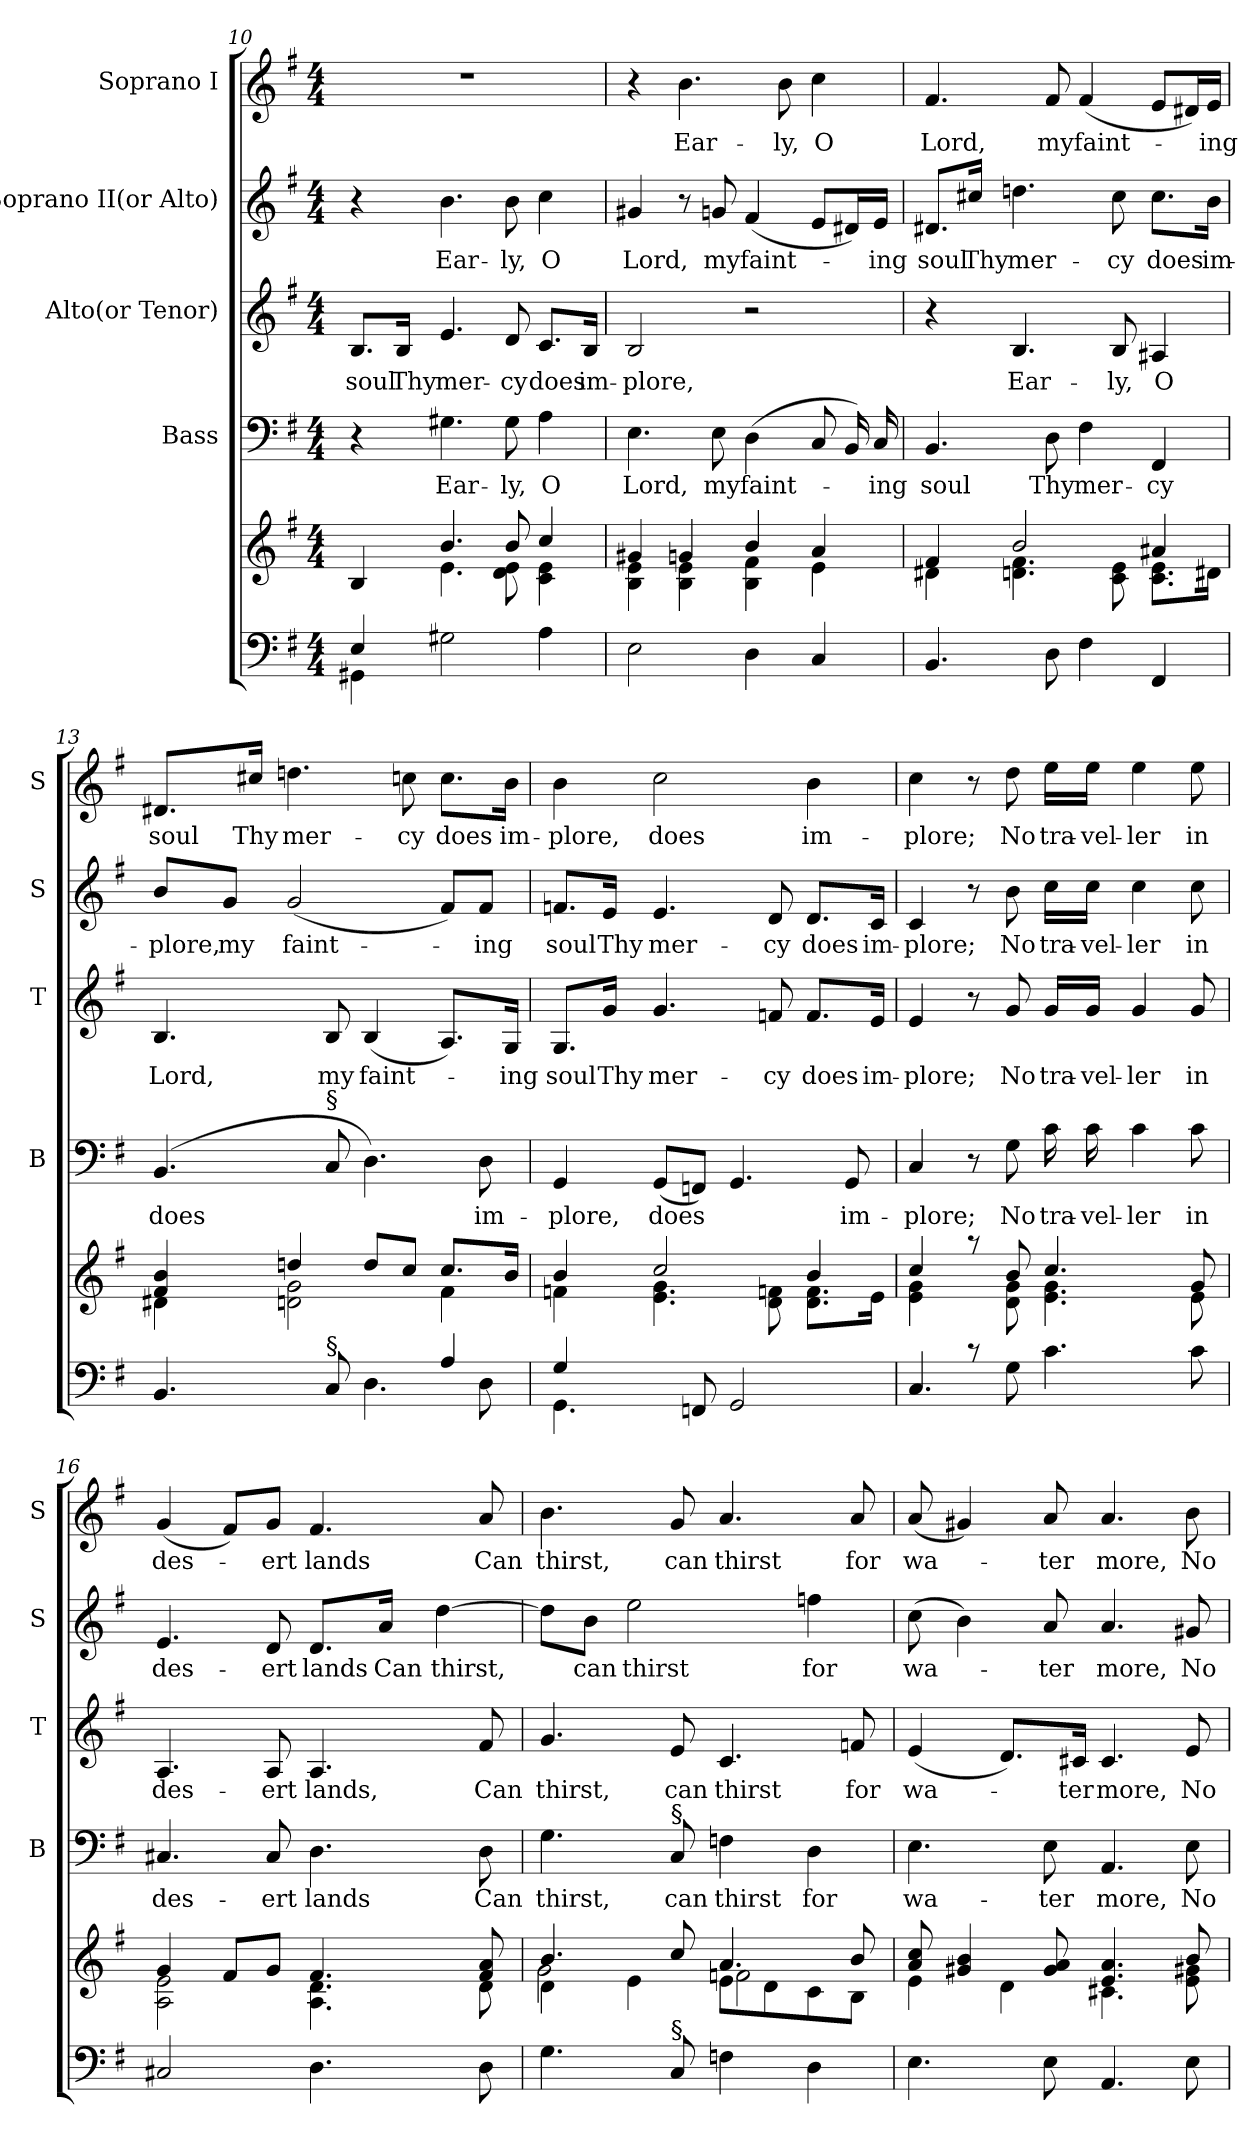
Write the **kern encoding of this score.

**kern	**kern	**kern	**text	**kern	**text	**kern	**text	**kern	**text
*part5	*part5	*part4	*part4	*part3	*part3	*part2	*part2	*part1	*part1
*staff6	*staff5	*staff4	*staff4	*staff3	*staff3	*staff2	*staff2	*staff1	*staff1
*	*	*I"Bass	*	*I"Alto(or Tenor)	*	*I"Soprano II(or Alto)	*	*I"Soprano I	*
*	*	*I'B	*	*I'T	*	*I'S	*	*I'S	*
!!LO:PB:g=z
*clefF4	*clefG2	*clefF4	*	*clefG2	*	*clefG2	*	*clefG2	*
*	*	*	*	*ITrd7c12	*	*	*	*	*
*k[f#]	*k[f#]	*k[f#]	*	*k[f#]	*	*k[f#]	*	*k[f#]	*
*G:	*G:	*G:	*	*G:	*	*G:	*	*G:	*
*M4/4	*M4/4	*M4/4	*	*M4/4	*	*M4/4	*	*M4/4	*
=10	=10	=10	=10	=10	=10	=10	=10	=10	=10
*^	*^	*	*	*	*	*	*	*	*
!	!	!	!	!	!	!	!LO:LY:b	!	!	!	!
4E/	4GG#X\	4B/	4ryy	4r	.	8.BB/L	soul	4r	.	1r	.
!	!	!	!	!	!	!	!LO:LY:b	!	!	!	!
.	.	.	.	.	.	16BB/Jk	Thy	.	.	.	.
!	!	!	!	!	!LO:LY:b	!	!LO:LY:b	!	!LO:LY:b	!	!
2G#X\	2.ryy	4.b/	4.e\	4.G#X\	Ear-	4.E/	mer-	4.b\	Ear-	.	.
!	!	!	!	!	!LO:LY:b	!	!LO:LY:b	!	!LO:LY:b	!	!
.	.	8b/	8d\ 8e\	8G#\	-ly,	8D/	-cy	8b\	-ly,	.	.
!	!	!	!	!	!LO:LY:b	!	!LO:LY:b	!	!LO:LY:b	!	!
4A\	.	4cc/	4c\ 4e\	4A\	O	8.C/L	does	4cc\	O	.	.
!	!	!	!	!	!	!	!LO:LY:b	!	!	!	!
.	.	.	.	.	.	16BB/Jk	im-	.	.	.	.
*v	*v	*	*	*	*	*	*	*	*	*	*
=11	=11	=11	=11	=11	=11	=11	=11	=11	=11	=11
!	!	!	!	!LO:LY:b	!	!LO:LY:b	!	!LO:LY:b	!	!
2E\	4g#X/	4B\ 4e\	4.E\	Lord,	2BB/	-plore,	4g#X/	Lord,	4r	.
!	!	!	!	!	!	!	!	!	!	!LO:LY:b
.	4gn/	4B\ 4e\	.	.	.	.	8r	.	4.b\	Ear-
!	!	!	!	!LO:LY:b	!	!	!	!LO:LY:b	!	!
.	.	.	8E\	my	.	.	8gn/	my	.	.
!	!	!	!	!LO:LY:b	!	!	!	!LO:LY:b	!	!
4D\	4b/	4B\ 4f#\	(>4D\	faint-	2r	.	(<4f#/	faint-	.	.
!	!	!	!	!	!	!	!	!	!	!LO:LY:b
.	.	.	.	.	.	.	.	.	8b\	-ly,
!	!	!	!	!	!	!	!	!	!	!LO:LY:b
4C/	4a/	4e\	8C/	.	.	.	8e/L	.	4cc\	O
.	.	.	16BB/)	.	.	.	16d#X/L)	.	.	.
!	!	!	!	!LO:LY:b	!	!	!	!LO:LY:b	!	!
.	.	.	16C/	-ing	.	.	16e/JJ	-ing	.	.
=12	=12	=12	=12	=12	=12	=12	=12	=12	=12	=12
!	!	!	!	!LO:LY:b	!	!	!	!LO:LY:b	!	!LO:LY:b
4.BB/	4f#/	4d#X\	4.BB/	soul	4r	.	8.d#X/L	soul	4.f#/	Lord,
!	!	!	!	!	!	!	!	!LO:LY:b	!	!
.	.	.	.	.	.	.	16cc#X/Jk	Thy	.	.
!	!	!	!	!	!	!LO:LY:b	!	!LO:LY:b	!	!
.	2b/	4.dn\ 4.f#\	.	.	4.BB/	Ear-	4.ddn\	mer-	.	.
!	!	!	!	!LO:LY:b	!	!	!	!	!	!LO:LY:b
8D\	.	.	8D\	Thy	.	.	.	.	8f#/	my
!	!	!	!	!LO:LY:b	!	!	!	!	!	!LO:LY:b
4F#\	.	.	4F#\	mer-	.	.	.	.	(<4f#/	faint-
!	!	!	!	!	!	!LO:LY:b	!	!LO:LY:b	!	!
.	.	8c\ 8e\	.	.	8BB/	-ly,	8cc#\	-cy	.	.
!	!	!	!	!LO:LY:b	!	!LO:LY:b	!	!LO:LY:b	!	!
4FF#/	4a#X/	8.c\ 8.e\L	4FF#/	-cy	4AA#X/	O	8.cc#\L	does	8e/L	.
.	.	.	.	.	.	.	.	.	16d#X/L)	.
!	!	!	!	!	!	!	!	!LO:LY:b	!	!LO:LY:b
.	.	16d#X\Jk	.	.	.	.	16b\Jk	im-	16e/JJ	-ing
!!LO:LB:g=z
=13	=13	=13	=13	=13	=13	=13	=13	=13	=13	=13
*^	*	*	*	*	*	*	*	*	*	*
!	!	!	!	!	!LO:LY:b	!	!LO:LY:b	!	!LO:LY:b	!	!LO:LY:b
4.BB/	2ryy	4f#/ 4b/	4d#X\	(<4.BB/	does	4.BB/	Lord,	8b/L	-plore,	8.d#X/L	soul
!	!	!	!	!	!	!	!	!	!LO:LY:b	!	!
.	.	.	.	.	.	.	.	8g/J	my	.	.
!	!	!	!	!	!	!	!	!	!	!	!LO:LY:b
.	.	.	.	.	.	.	.	.	.	16cc#X/Jk	Thy
!	!	!	!	!	!	!	!	!	!LO:LY:b	!	!LO:LY:b
.	.	4ddn/	2dn\ 2g\	.	.	.	.	(<2g/	faint-	4.ddn\	mer-
!	!	!	!	!LO:TX:a:t=§	!	!	!	!	!	!	!
!LO:TX:a:t=§	!	!	!	!	!	!	!	!	!	!	!
!	!	!	!	!	!	!	!LO:LY:b	!	!	!	!
8C/	.	.	.	8C/	.	8BB/	my	.	.	.	.
!	!	!	!	!	!	!	!LO:LY:b	!	!	!	!
4ryy	4.D\	8dd/L	.	4.D\)	.	(<4BB/	faint-	.	.	.	.
!	!	!	!	!	!	!	!	!	!	!	!LO:LY:b
.	.	8cc/J	.	.	.	.	.	.	.	8ccn\	-cy
!	!	!	!	!	!	!	!	!	!	!	!LO:LY:b
4A/	.	8.cc/L	4f#\	.	.	8.AA/L)	.	8f#/L)	.	8.cc\L	does
!	!	!	!	!	!LO:LY:b	!	!	!	!LO:LY:b	!	!
.	8D\	.	.	8D\	im-	.	.	8f#/J	-ing	.	.
!	!	!	!	!	!	!	!LO:LY:b	!	!	!	!LO:LY:b
.	.	16b/Jk	.	.	.	16GG/Jk	-ing	.	.	16b\Jk	im-
=14	=14	=14	=14	=14	=14	=14	=14	=14	=14	=14	=14
!	!	!	!	!	!LO:LY:b	!	!LO:LY:b	!	!LO:LY:b	!	!LO:LY:b
4G/	4.GG\	4b/	4fn\	4GG/	-plore,	8.GG/L	soul	8.fn/L	soul	4b\	-plore,
!	!	!	!	!	!	!	!LO:LY:b	!	!LO:LY:b	!	!
.	.	.	.	.	.	16G/Jk	Thy	16e/Jk	Thy	.	.
!	!	!	!	!	!LO:LY:b	!	!LO:LY:b	!	!LO:LY:b	!	!LO:LY:b
8ryy	.	2cc/	4.e\ 4.g\	(<8GG/L	does	4.G/	mer-	4.e/	mer-	2cc\	does
8FFn/	8ryy	.	.	8FFn/J)	.	.	.	.	.	.	.
2GG/	2ryy	.	.	4.GG/	.	.	.	.	.	.	.
!	!	!	!	!	!	!	!LO:LY:b	!	!LO:LY:b	!	!
.	.	.	8d\ 8fn\	.	.	8Fn/	-cy	8d/	-cy	.	.
!	!	!	!	!	!	!	!LO:LY:b	!	!LO:LY:b	!	!LO:LY:b
.	.	4b/	8.d\ 8.f\L	.	.	8.F/L	does	8.d/L	does	4b\	im-
!	!	!	!	!	!LO:LY:b	!	!	!	!	!	!
.	.	.	.	8GG/	im-	.	.	.	.	.	.
!	!	!	!	!	!	!	!LO:LY:b	!	!LO:LY:b	!	!
.	.	.	16e\Jk	.	.	16E/Jk	im-	16c/Jk	im-	.	.
=15	=15	=15	=15	=15	=15	=15	=15	=15	=15	=15	=15
!	!	!	!	!	!LO:LY:b	!	!LO:LY:b	!	!LO:LY:b	!	!LO:LY:b
4ryy	4.C/	4cc/	4e\ 4g\	4C/	-plore;	4E/	-plore;	4c/	-plore;	4cc\	-plore;
8rc	.	8raa	8ryy	8r	.	8r	.	8r	.	8r	.
!	!	!	!	!	!LO:LY:b	!	!LO:LY:b	!	!LO:LY:b	!	!LO:LY:b
8G\	8ryy	8b/	8d\ 8g\	8G\	No	8G/	No	8b\	No	8dd\	No
!	!	!	!	!	!LO:LY:b	!	!LO:LY:b	!	!LO:LY:b	!	!LO:LY:b
4.c\	2ryy	4.cc/	4.e\ 4.g\	16c\	tra-	16G/LL	tra-	16cc\LL	tra-	16ee\LL	tra-
!	!	!	!	!	!LO:LY:b	!	!LO:LY:b	!	!LO:LY:b	!	!LO:LY:b
.	.	.	.	16c\	-vel-	16G/JJ	-vel-	16cc\JJ	-vel-	16ee\JJ	-vel-
!	!	!	!	!	!LO:LY:b	!	!LO:LY:b	!	!LO:LY:b	!	!LO:LY:b
.	.	.	.	4c\	-ler	4G/	-ler	4cc\	-ler	4ee\	-ler
!	!	!	!	!	!LO:LY:b	!	!LO:LY:b	!	!LO:LY:b	!	!LO:LY:b
8c\	.	8g/	8e\	8c\	in	8G/	in	8cc\	in	8ee\	in
*v	*v	*	*	*	*	*	*	*	*	*	*
!!LO:PB:g=z
=16	=16	=16	=16	=16	=16	=16	=16	=16	=16	=16
*	*	*^	*	*	*	*	*	*	*	*
!	!	!	!	!	!LO:LY:b	!	!LO:LY:b	!	!LO:LY:b	!	!LO:LY:b
2C#X/	4g/	2A\ 2e\	2ryy	4.C#X/	des-	4.AA/	des-	4.e/	des-	(<4g/	des-
.	8f#/L	.	.	.	.	.	.	.	.	8f#/L)	.
!	!	!	!	!	!LO:LY:b	!	!LO:LY:b	!	!LO:LY:b	!	!LO:LY:b
.	8g/J	.	.	8C#/	-ert	8AA/	-ert	8d/	-ert	8g/J	-ert
!	!	!	!	!	!LO:LY:b	!	!LO:LY:b	!	!LO:LY:b	!	!LO:LY:b
4.D\	4.f#/	4.A\ 4.d\	2ryy	4.D\	lands	4.AA/	lands,	8.d/L	lands	4.f#/	lands
!	!	!	!	!	!	!	!	!	!LO:LY:b	!	!
.	.	.	.	.	.	.	.	16a/Jk	Can	.	.
!	!	!	!	!	!	!	!	!	!LO:LY:b	!	!
.	.	.	.	.	.	.	.	[>4dd\	thirst,	.	.
!	!	!	!	!	!LO:LY:b	!	!LO:LY:b	!	!	!	!LO:LY:b
8D\	8f#/ 8a/	8d\	.	8D\	Can	8F#/	Can	.	.	8a/	Can
=17	=17	=17	=17	=17	=17	=17	=17	=17	=17	=17	=17
!	!	!	!	!	!LO:LY:b	!	!LO:LY:b	!	!	!	!LO:LY:b
4.G\	4.b/	4d\	2g\	4.G\	thirst,	4.G/	thirst,	8dd\L]	.	4.b\	thirst,
!	!	!	!	!	!	!	!	!	!LO:LY:b	!	!
.	.	.	.	.	.	.	.	8b\J	can	.	.
!	!	!	!	!	!	!	!	!	!LO:LY:b	!	!
.	.	4e\	.	.	.	.	.	2ee\	thirst	.	.
!	!	!	!	!LO:TX:a:t=§	!	!	!	!	!	!	!
!LO:TX:a:t=§	!	!	!	!	!	!	!	!	!	!	!
!	!	!	!	!	!LO:LY:b	!	!LO:LY:b	!	!	!	!LO:LY:b
8C/	8cc/	.	.	8C/	can	8E/	can	.	.	8g/	can
!	!	!	!	!	!LO:LY:b	!	!LO:LY:b	!	!	!	!LO:LY:b
4Fn\	4.a/	8e\L	2fn\	4Fn\	thirst	4.C/	thirst	.	.	4.a/	thirst
.	.	8d\	.	.	.	.	.	.	.	.	.
!	!	!	!	!	!LO:LY:b	!	!	!	!LO:LY:b	!	!
4D\	.	8c\	.	4D\	for	.	.	4ffn\	for	.	.
!	!	!	!	!	!	!	!LO:LY:b	!	!	!	!LO:LY:b
.	8b/	8B\J	.	.	.	8Fn/	for	.	.	8a/	for
*	*	*v	*v	*	*	*	*	*	*	*	*
=18	=18	=18	=18	=18	=18	=18	=18	=18	=18	=18
!	!	!	!	!LO:LY:b	!	!LO:LY:b	!	!LO:LY:b	!	!LO:LY:b
4.E\	8a/ 8cc/	4e\	4.E\	wa-	(<4E/	wa-	(>8cc\	wa-	(<8a/	wa-
.	4g#X/ 4b/	.	.	.	.	.	4b\)	.	4g#X/)	.
.	.	4d\	.	.	8.D/L)	.	.	.	.	.
!	!	!	!	!LO:LY:b	!	!	!	!LO:LY:b	!	!LO:LY:b
8E\	8g#/ 8a/	.	8E\	-ter	.	.	8a/	-ter	8a/	-ter
!	!	!	!	!	!	!LO:LY:b	!	!	!	!
.	.	.	.	.	16C#X/Jk	-ter	.	.	.	.
!	!	!	!	!LO:LY:b	!	!LO:LY:b	!	!LO:LY:b	!	!LO:LY:b
4.AA/	4.e/ 4.a/	4.c#X\	4.AA/	more,	4.C#/	more,	4.a/	more,	4.a/	more,
!	!	!	!	!LO:LY:b	!	!LO:LY:b	!	!LO:LY:b	!	!LO:LY:b
8E\	8b/	8e\ 8g#X\	8E\	No	8E/	No	8g#X/	No	8b\	No
*	*v	*v	*	*	*	*	*	*	*	*
=	=	=	=	=	=	=	=	=	=
*-	*-	*-	*-	*-	*-	*-	*-	*-	*-
